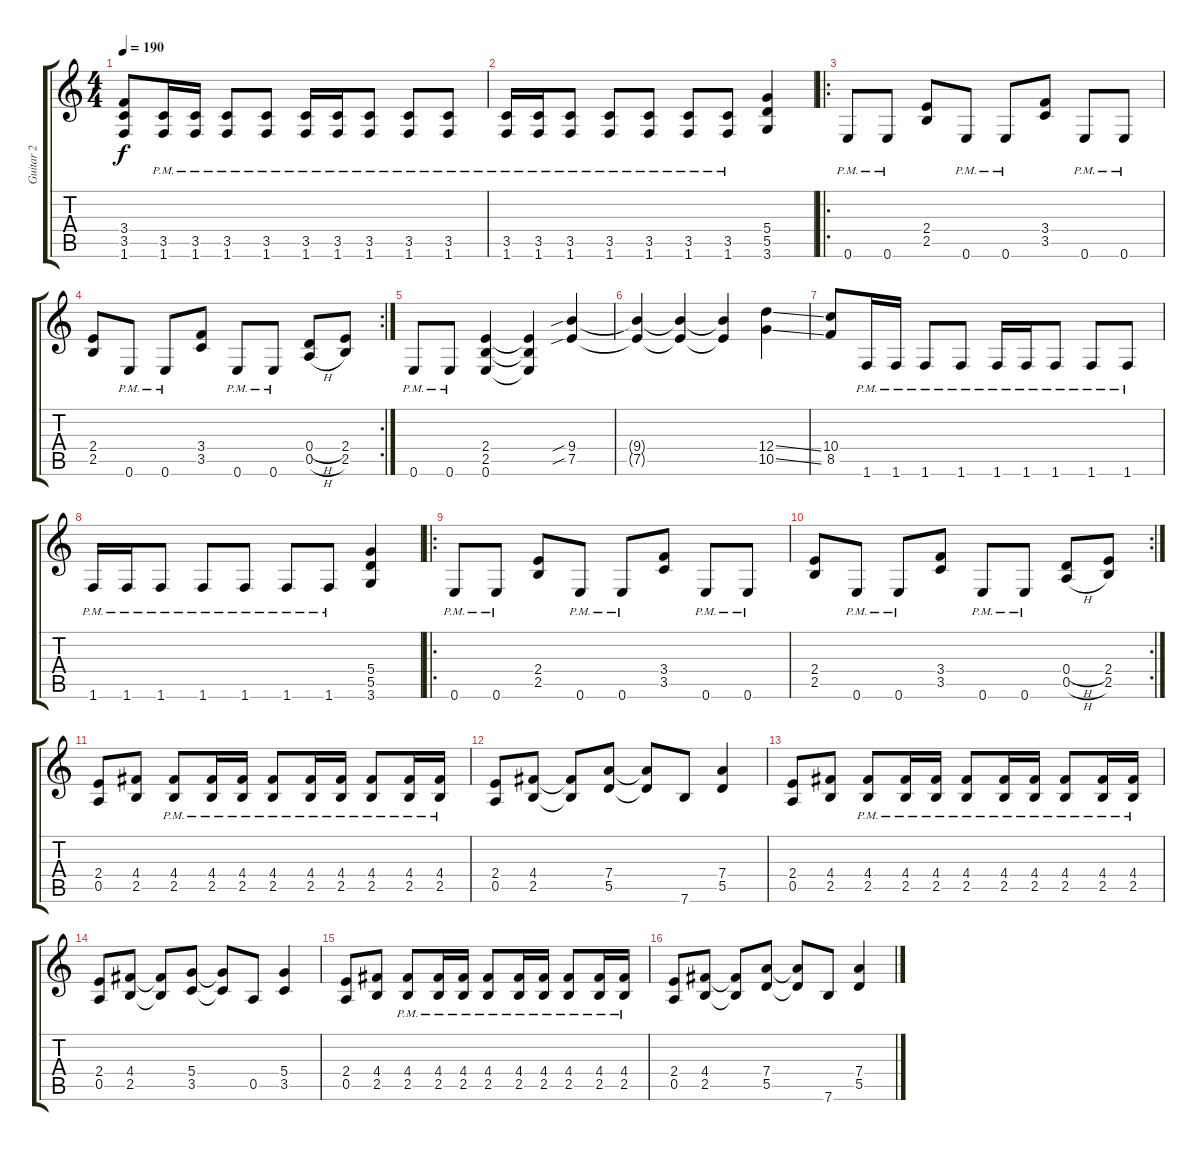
\track ("Guitar 2" "Guitar 2") {instrument distortionguitar}
\staff {score tabs}
\tuning (E4 B3 G3 D3 A2 E2) {hide}
\ts (4 4)
\tempo 190
\clef g2
\ks c
(3.4 3.5 1.6).8{dy f} (3.5{pm} 1.6{pm}).16 (3.5{pm} 1.6{pm}).16 (3.5{pm} 1.6{pm}).8 (3.5{pm} 1.6{pm}).8 (3.5{pm} 1.6{pm}).16 (3.5{pm} 1.6{pm}).16 (3.5{pm} 1.6{pm}).8 (3.5{pm} 1.6{pm}).8 (3.5{pm} 1.6{pm}).8 |
(3.5{pm} 1.6{pm}).16 (3.5{pm} 1.6{pm}).16 (3.5{pm} 1.6{pm}).8 (3.5{pm} 1.6{pm}).8 (3.5{pm} 1.6{pm}).8 (3.5{pm} 1.6{pm}).8 (3.5{pm} 1.6{pm}).8 (5.4 5.5 3.6).4 |
\ro
0.6{pm}.8 0.6{pm}.8 (2.4 2.5).8 0.6{pm}.8 0.6{pm}.8 (3.4 3.5).8 0.6{pm}.8 0.6{pm}.8 |
\rc 2
(2.4 2.5).8 0.6{pm}.8 0.6{pm}.8 (3.4 3.5).8 0.6{pm}.8 0.6{pm}.8 (0.4{h} 0.5{h}).8 (2.4 2.5).8 |
0.6{pm}.8 0.6{pm}.8 (2.4 2.5 0.6).4 (2.4{t} 2.5{t} 0.6{t}).4 (9.4{sib} 7.5{sib}).4 |
(9.4{t} 7.5{t}).4 (9.4{t} 7.5{t}).4 (9.4{t} 7.5{t}).4 (12.4{ss} 10.5{ss}).4 |
(10.4 8.5).8 1.6{pm}.16 1.6{pm}.16 1.6{pm}.8 1.6{pm}.8 1.6{pm}.16 1.6{pm}.16 1.6{pm}.8 1.6{pm}.8 1.6{pm}.8 |
1.6{pm}.16 1.6{pm}.16 1.6{pm}.8 1.6{pm}.8 1.6{pm}.8 1.6{pm}.8 1.6{pm}.8 (5.4 5.5 3.6).4 |
\ro
0.6{pm}.8 0.6{pm}.8 (2.4 2.5).8 0.6{pm}.8 0.6{pm}.8 (3.4 3.5).8 0.6{pm}.8 0.6{pm}.8 |
\rc 2
(2.4 2.5).8 0.6{pm}.8 0.6{pm}.8 (3.4 3.5).8 0.6{pm}.8 0.6{pm}.8 (0.4{h} 0.5{h}).8 (2.4 2.5).8 |
(2.4 0.5).8 (4.4 2.5).8 (4.4{pm} 2.5{pm}).8 (4.4{pm} 2.5{pm}).16 (4.4{pm} 2.5{pm}).16 (4.4{pm} 2.5{pm}).8 (4.4{pm} 2.5{pm}).16 (4.4{pm} 2.5{pm}).16 (4.4{pm} 2.5{pm}).8 (4.4{pm} 2.5{pm}).16 (4.4{pm} 2.5{pm}).16 |
(2.4 0.5).8 (4.4 2.5).8 (4.4{t} 2.5{t}).8 (7.4 5.5).8 (7.4{t} 5.5{t}).8 7.6.8 (7.4 5.5).4 |
(2.4 0.5).8 (4.4 2.5).8 (4.4{pm} 2.5{pm}).8 (4.4{pm} 2.5{pm}).16 (4.4{pm} 2.5{pm}).16 (4.4{pm} 2.5{pm}).8 (4.4{pm} 2.5{pm}).16 (4.4{pm} 2.5{pm}).16 (4.4{pm} 2.5{pm}).8 (4.4{pm} 2.5{pm}).16 (4.4{pm} 2.5{pm}).16 |
(2.4 0.5).8 (4.4 2.5).8 (4.4{t} 2.5{t}).8 (5.4 3.5).8 (5.4{t} 3.5{t}).8 0.5.8 (5.4 3.5).4 |
(2.4 0.5).8 (4.4 2.5).8 (4.4{pm} 2.5{pm}).8 (4.4{pm} 2.5{pm}).16 (4.4{pm} 2.5{pm}).16 (4.4{pm} 2.5{pm}).8 (4.4{pm} 2.5{pm}).16 (4.4{pm} 2.5{pm}).16 (4.4{pm} 2.5{pm}).8 (4.4{pm} 2.5{pm}).16 (4.4{pm} 2.5{pm}).16 |
(2.4 0.5).8 (4.4 2.5).8 (4.4{t} 2.5{t}).8 (7.4 5.5).8 (7.4{t} 5.5{t}).8 7.6.8 (7.4 5.5).4
